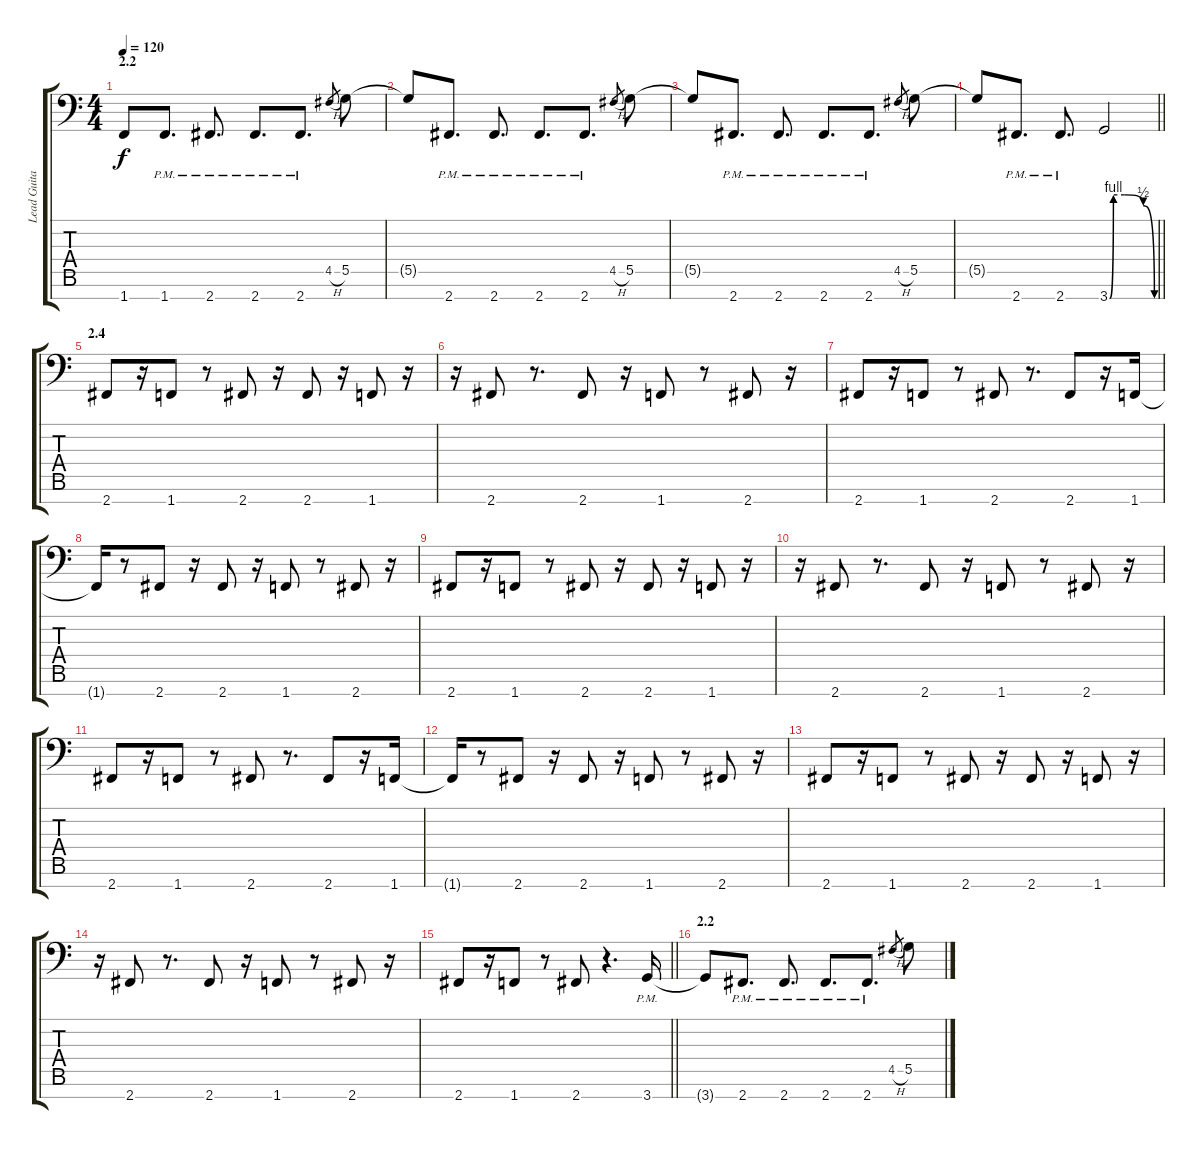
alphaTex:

\track ("Lead Guitar" "Lead Guita") {instrument distortionguitar}
\staff {score tabs}
\tuning (A3 F3 C3 G2 D2 A1 E1) {hide}
\ts (4 4)
\section ("" "2.2")
\tempo 120
\clef f4
\ks c
1.7{t}.8{dy f} 1.7{pm}.8{d} 2.7{pm}.8{d} 2.7{pm}.8{d} 2.7{pm}.8{d} 4.5{h}.8{gr} 5.5.8 |
5.5{t}.8 2.7{pm}.8{d} 2.7{pm}.8{d} 2.7{pm}.8{d} 2.7{pm}.8{d} 4.5{h}.8{gr} 5.5.8 |
5.5{t}.8 2.7{pm}.8{d} 2.7{pm}.8{d} 2.7{pm}.8{d} 2.7{pm}.8{d} 4.5{h}.8{gr} 5.5.8 |
\barLineRight lightlight
5.5{t}.8 2.7{pm}.8{d} 2.7{pm}.8{d} 3.7{be (custom 0 0 5 4 20 4 45 2 60 0)}.2 |
\section ("" "2.4")
2.7.8 r.16 1.7.8 r.8 2.7.8 r.16 2.7.8 r.16 1.7.8 r.16 |
r.16 2.7.8 r.8{d} 2.7.8 r.16 1.7.8 r.8 2.7.8 r.16 |
2.7.8 r.16 1.7.8 r.8 2.7.8 r.8{d} 2.7.8 r.16 1.7.16 |
1.7{t}.16 r.8 2.7.8 r.16 2.7.8 r.16 1.7.8 r.8 2.7.8 r.16 |
2.7.8 r.16 1.7.8 r.8 2.7.8 r.16 2.7.8 r.16 1.7.8 r.16 |
r.16 2.7.8 r.8{d} 2.7.8 r.16 1.7.8 r.8 2.7.8 r.16 |
2.7.8 r.16 1.7.8 r.8 2.7.8 r.8{d} 2.7.8 r.16 1.7.16 |
1.7{t}.16 r.8 2.7.8 r.16 2.7.8 r.16 1.7.8 r.8 2.7.8 r.16 |
2.7.8 r.16 1.7.8 r.8 2.7.8 r.16 2.7.8 r.16 1.7.8 r.16 |
r.16 2.7.8 r.8{d} 2.7.8 r.16 1.7.8 r.8 2.7.8 r.16 |
\barLineRight lightlight
2.7.8 r.16 1.7.8 r.8 2.7.8 r.4{d} 3.7{pm}.16 |
\section ("" "2.2")
3.7{t}.8 2.7{pm}.8{d} 2.7{pm}.8{d} 2.7{pm}.8{d} 2.7{pm}.8{d} 4.5{h}.8{gr} 5.5.8
